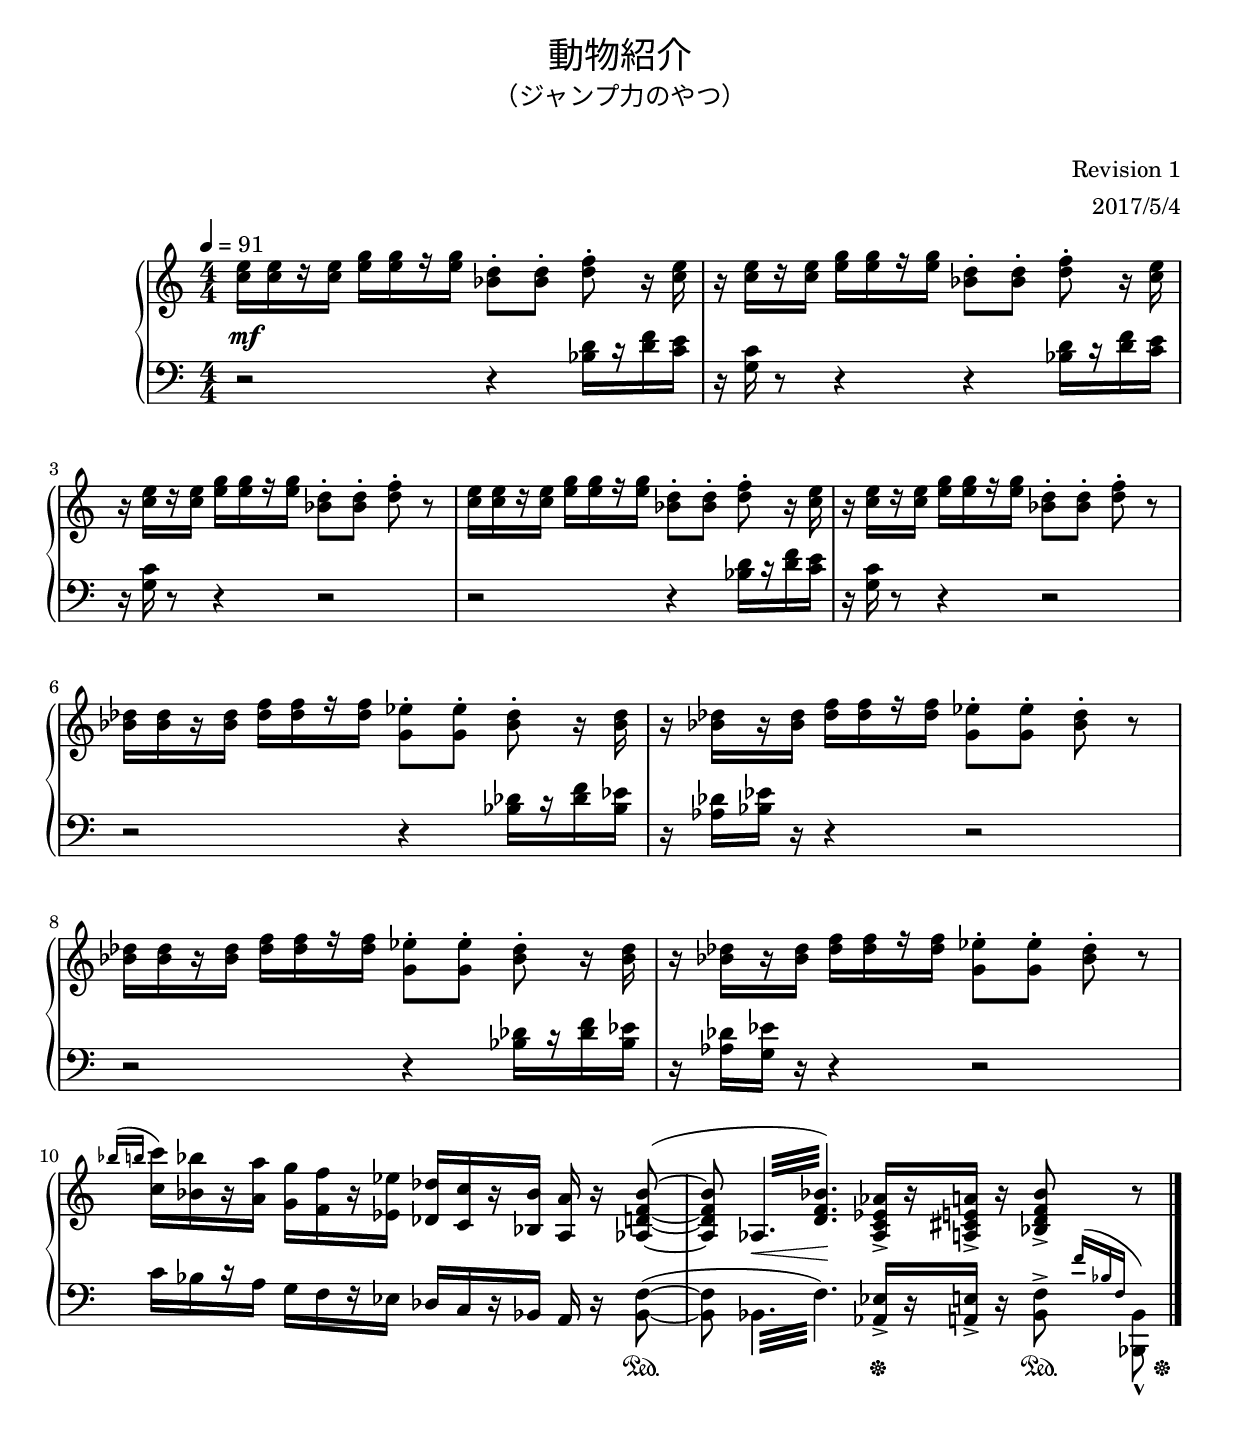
\version "2.19.24"

\include "stylesheet.ily"

\header {
  title = "動物紹介"
  nickname = "（ジャンプ力のやつ）"
  revision = "Revision 1"
  date = "2017/5/4"
}

\paper {
  system-count = 5
}

global = {
  \key c \major
  \time 4/4
  \tempo 4 = 91
}

right = << \global \relative c'' {
  \clef treble
  <c e>16[ q r q] <e g>[ q r q] <bes d>8-.[ q-.] <d f>-. r16 <c e> |
  r q[ r q] <e g>[ q r q] <bes d>8-.[ q-.] <d f>-. r16 <c e> |
  r q[ r q] <e g>[ q r q] <bes d>8-.[ q-.] <d f>-. r |
  <c e>16[ q r q] <e g>[ q r q] <bes d>8-.[ q-.] <d f>-. r16 <c e> |
  r q[ r q] <e g>[ q r q] <bes d>8-.[ q-.] <d f>-. r |
  <bes des>16[ q r q] <des f>[ q r q] <g, ees'>8-.[ q-.] <bes des>-. r16 q |
  r q[ r q] <des f>[ q r q] <g, ees'>8-.[ q-.] <bes des>-. r |
  <bes des>16[ q r q] <des f>[ q r q] <g, ees'>8-.[ q-.] <bes des>-. r16 q |
  r q[ r q] <des f>[ q r q] <g, ees'>8-.[ q-.] <bes des>-. r |
  \acciaccatura { \stemUp \slurUp bes'16 b }
  \stemNeutral \slurNeutral <c, c'>16[ <bes bes'> r <a a'>] <g g'>[ <f f'> r <ees ees'>] <des des'>[ <c c'> r <bes bes'>] <a a'> r \slurUp <aes d f bes>8( ~
  q8
  \repeat tremolo 6 { aes32 <d f bes>) } \slurNeutral
  <aes c ees aes>16->[ r <a cis e a>->] r <bes d f bes>8-> r8 \bar "|."
} >>

left = << \global \relative c' {
  \clef bass
  r2 r4 <bes d>16[ r <d f> <c e>] | r <g c> r8 r4 r4 <bes d>16[ r <d f> <c e>] | r <g c> r8 r4 r2 |
  r2 r4 <bes d>16[ r <d f> <c e>] | r <g c> r8 r4 r2 |
  r2 r4 <bes des>16[ r <des f> <bes ees>] | r <aes des> <bes ees> r r4 r2 |
  r2 r4 <bes des>16[ r <des f> <bes ees>] | r <aes des> <g ees'> r r4 r2 |
  c16[ bes r a] g[ f r ees] des[ c r bes] a r \slurUp <bes f'>8( ~ |
  q8
  \repeat tremolo 6 { bes32 f') } \slurNeutral
  <aes, ees'>16->[ r <a e'>->] r <bes f'>8->
  \acciaccatura { \slurUp \stemUp f''16 bes, f } \stemDown <bes,, bes'>8_^
} >>

dynamics = {
  s1*10\mf
  s8 s8.\< s\! s2
}

pedal = {
  s1*9
  s2 s4 s8 s8\sustainOn
  s2 s4\sustainOff s8.\sustainOn s16\sustainOff
}

\score {
  <<
    \new PianoStaff <<
      \new Staff = "right" \right
      \new PianoDynamics = "dynamics" \dynamics
      \new Staff = "left" \left
      \new PianoPedal = "pedal" \pedal
    >>
  >>
  \layout {}
  \midi {}
}